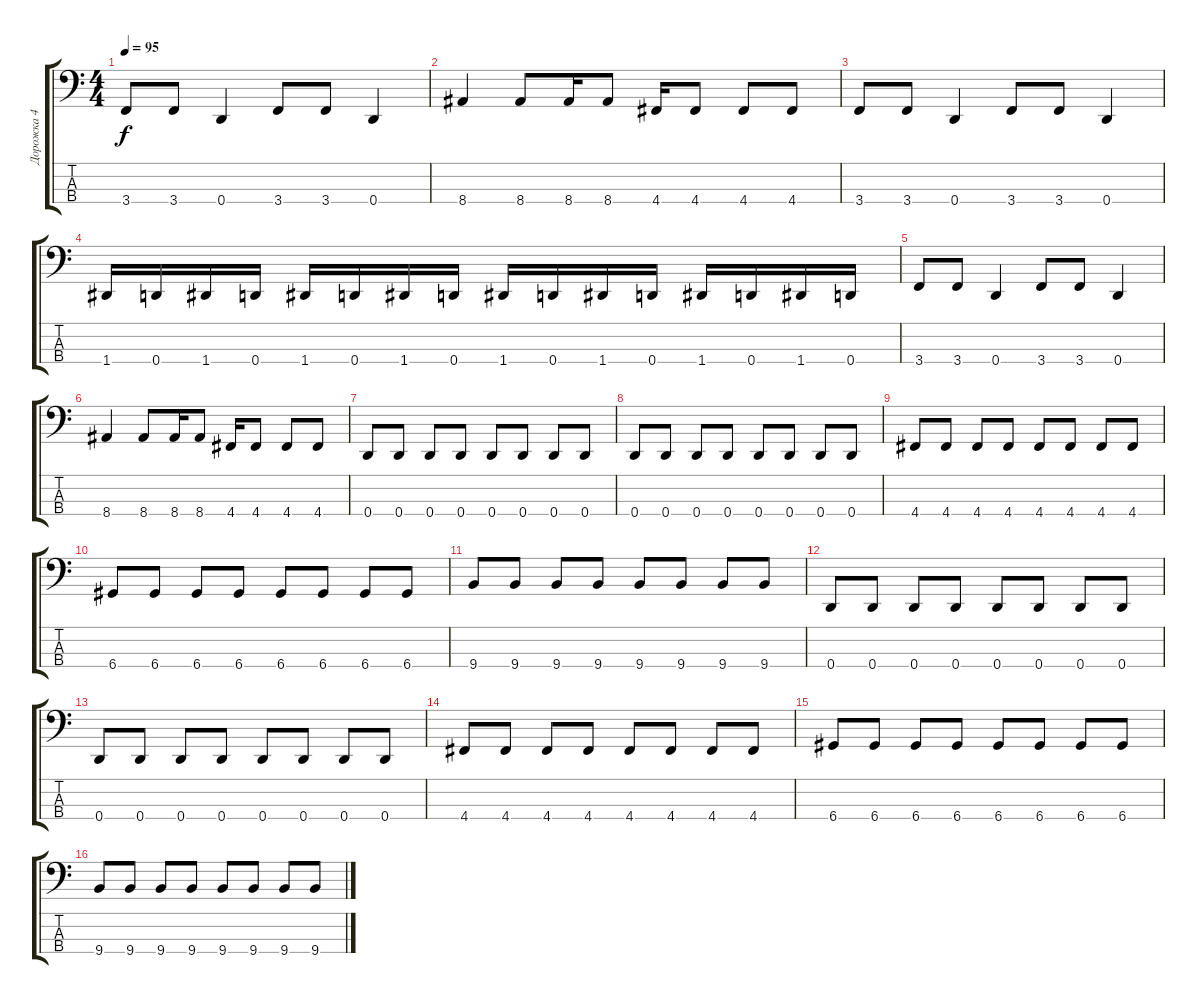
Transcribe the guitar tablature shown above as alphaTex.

\track ("Дорожка 4" "Дорожка 4") {instrument electricbassfinger}
\staff {score tabs}
\tuning (G2 D2 A1 D1) {hide}
\ts (4 4)
\tempo 95
\clef f4
\ks c
3.4.8{dy f} 3.4.8 0.4.4 3.4.8 3.4.8 0.4.4 |
8.4.4 8.4.8 8.4.16 8.4.8 4.4.16 4.4.8 4.4.8 4.4.8 |
3.4.8 3.4.8 0.4.4 3.4.8 3.4.8 0.4.4 |
1.4.16 0.4.16 1.4.16 0.4.16 1.4.16 0.4.16 1.4.16 0.4.16 1.4.16 0.4.16 1.4.16 0.4.16 1.4.16 0.4.16 1.4.16 0.4.16 |
3.4.8 3.4.8 0.4.4 3.4.8 3.4.8 0.4.4 |
8.4.4 8.4.8 8.4.16 8.4.8 4.4.16 4.4.8 4.4.8 4.4.8 |
0.4.8 0.4.8 0.4.8 0.4.8 0.4.8 0.4.8 0.4.8 0.4.8 |
0.4.8 0.4.8 0.4.8 0.4.8 0.4.8 0.4.8 0.4.8 0.4.8 |
4.4.8 4.4.8 4.4.8 4.4.8 4.4.8 4.4.8 4.4.8 4.4.8 |
6.4.8 6.4.8 6.4.8 6.4.8 6.4.8 6.4.8 6.4.8 6.4.8 |
9.4.8 9.4.8 9.4.8 9.4.8 9.4.8 9.4.8 9.4.8 9.4.8 |
0.4.8 0.4.8 0.4.8 0.4.8 0.4.8 0.4.8 0.4.8 0.4.8 |
0.4.8 0.4.8 0.4.8 0.4.8 0.4.8 0.4.8 0.4.8 0.4.8 |
4.4.8 4.4.8 4.4.8 4.4.8 4.4.8 4.4.8 4.4.8 4.4.8 |
6.4.8 6.4.8 6.4.8 6.4.8 6.4.8 6.4.8 6.4.8 6.4.8 |
9.4.8 9.4.8 9.4.8 9.4.8 9.4.8 9.4.8 9.4.8 9.4.8
